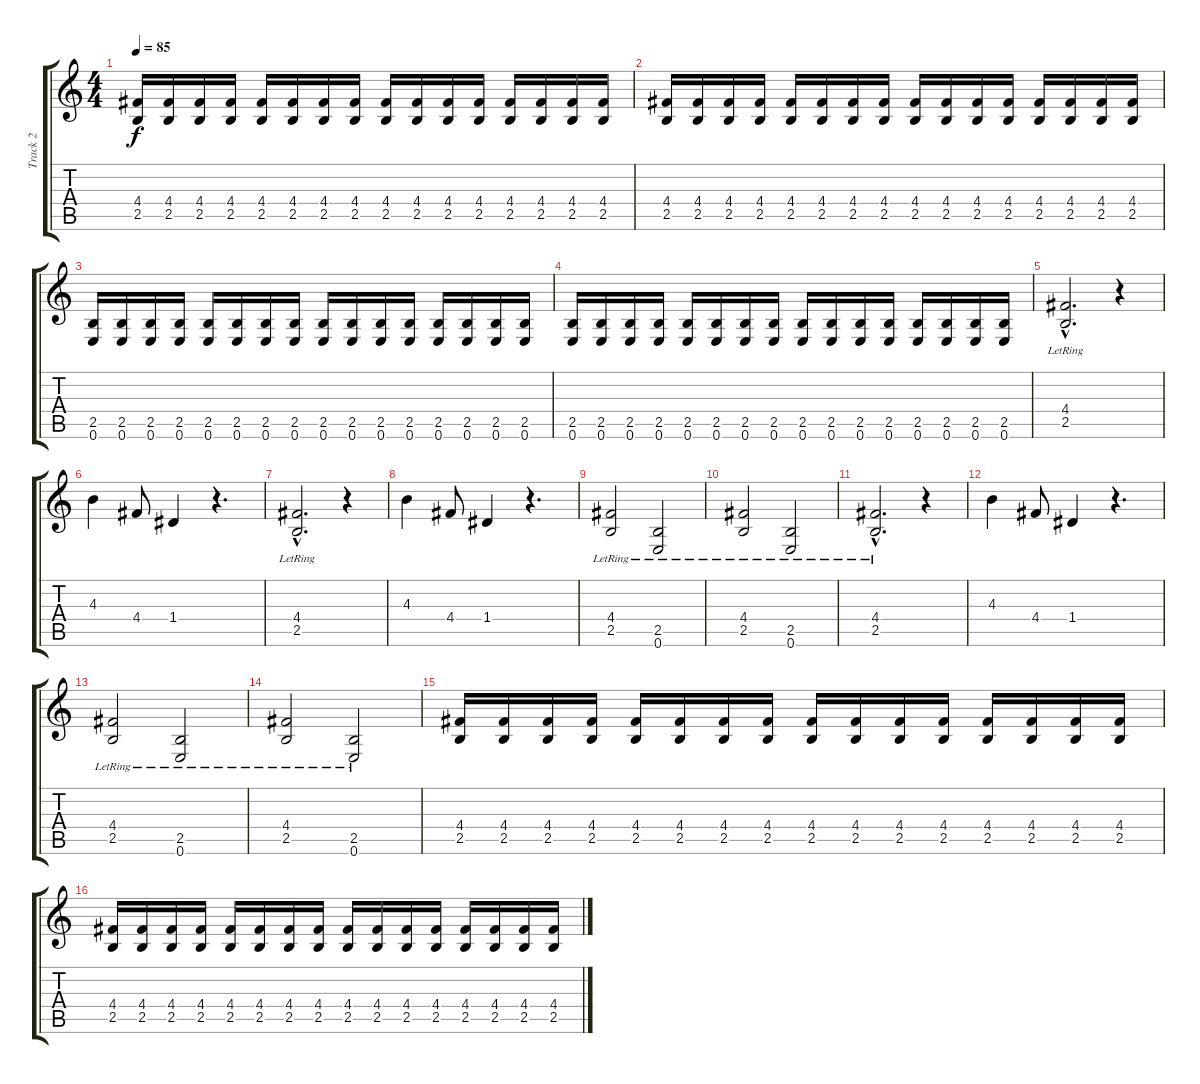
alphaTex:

\track ("Track 2" "Track 2") {instrument overdrivenguitar}
\staff {score tabs}
\tuning (E4 B3 G3 D3 A2 E2) {hide}
\ts (4 4)
\tempo 85
\clef g2
\ks c
(4.4 2.5).16{dy f} (4.4 2.5).16 (4.4 2.5).16 (4.4 2.5).16 (4.4 2.5).16 (4.4 2.5).16 (4.4 2.5).16 (4.4 2.5).16 (4.4 2.5).16 (4.4 2.5).16 (4.4 2.5).16 (4.4 2.5).16 (4.4 2.5).16 (4.4 2.5).16 (4.4 2.5).16 (4.4 2.5).16 |
(4.4 2.5).16 (4.4 2.5).16 (4.4 2.5).16 (4.4 2.5).16 (4.4 2.5).16 (4.4 2.5).16 (4.4 2.5).16 (4.4 2.5).16 (4.4 2.5).16 (4.4 2.5).16 (4.4 2.5).16 (4.4 2.5).16 (4.4 2.5).16 (4.4 2.5).16 (4.4 2.5).16 (4.4 2.5).16 |
(2.5 0.6).16 (2.5 0.6).16 (2.5 0.6).16 (2.5 0.6).16 (2.5 0.6).16 (2.5 0.6).16 (2.5 0.6).16 (2.5 0.6).16 (2.5 0.6).16 (2.5 0.6).16 (2.5 0.6).16 (2.5 0.6).16 (2.5 0.6).16 (2.5 0.6).16 (2.5 0.6).16 (2.5 0.6).16 |
(2.5 0.6).16 (2.5 0.6).16 (2.5 0.6).16 (2.5 0.6).16 (2.5 0.6).16 (2.5 0.6).16 (2.5 0.6).16 (2.5 0.6).16 (2.5 0.6).16 (2.5 0.6).16 (2.5 0.6).16 (2.5 0.6).16 (2.5 0.6).16 (2.5 0.6).16 (2.5 0.6).16 (2.5 0.6).16 |
(4.4{hac lr} 2.5{hac lr}).2{d} r.4 |
4.3.4 4.4.8 1.4.4 r.4{d} |
(4.4{hac lr} 2.5{hac lr}).2{d} r.4 |
4.3.4 4.4.8 1.4.4 r.4{d} |
(4.4{lr} 2.5{lr}).2 (2.5{lr} 0.6{lr}).2 |
(4.4{lr} 2.5{lr}).2 (2.5{lr} 0.6{lr}).2 |
(4.4{hac lr} 2.5{hac lr}).2{d} r.4 |
4.3.4 4.4.8 1.4.4 r.4{d} |
(4.4{lr} 2.5{lr}).2 (2.5{lr} 0.6{lr}).2 |
(4.4{lr} 2.5{lr}).2 (2.5{lr} 0.6{lr}).2 |
(4.4 2.5).16 (4.4 2.5).16 (4.4 2.5).16 (4.4 2.5).16 (4.4 2.5).16 (4.4 2.5).16 (4.4 2.5).16 (4.4 2.5).16 (4.4 2.5).16 (4.4 2.5).16 (4.4 2.5).16 (4.4 2.5).16 (4.4 2.5).16 (4.4 2.5).16 (4.4 2.5).16 (4.4 2.5).16 |
(4.4 2.5).16 (4.4 2.5).16 (4.4 2.5).16 (4.4 2.5).16 (4.4 2.5).16 (4.4 2.5).16 (4.4 2.5).16 (4.4 2.5).16 (4.4 2.5).16 (4.4 2.5).16 (4.4 2.5).16 (4.4 2.5).16 (4.4 2.5).16 (4.4 2.5).16 (4.4 2.5).16 (4.4 2.5).16
